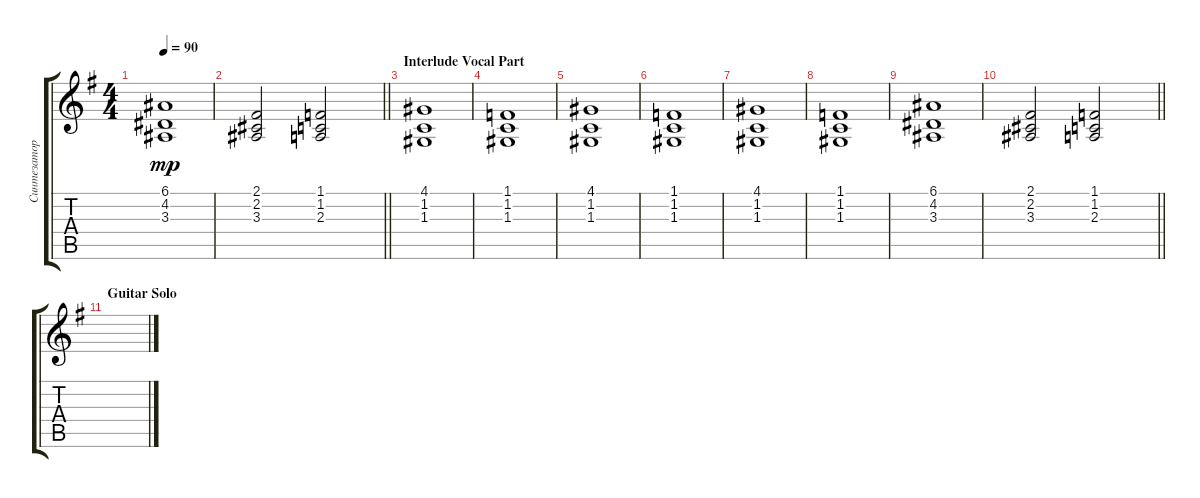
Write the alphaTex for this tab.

\track ("Синтезатор" "Синтезатор") {instrument stringensemble1}
\staff {score tabs}
\tuning (E4 B3 G3 D3 A2 E2) {hide}
\ts (4 4)
\tempo 90
\clef g2
\ks eminor
(6.1 4.2 3.3).1{dy mp} |
\barLineRight lightlight
(2.1 2.2 3.3).2 (1.1 1.2 2.3).2 |
\section ("" "Interlude Vocal Part")
(4.1 1.2 1.3).1 |
(1.1 1.2 1.3).1 |
(4.1 1.2 1.3).1 |
(1.1 1.2 1.3).1 |
(4.1 1.2 1.3).1 |
(1.1 1.2 1.3).1 |
(6.1 4.2 3.3).1 |
\barLineRight lightlight
(2.1 2.2 3.3).2 (1.1 1.2 2.3).2 |
\section ("" "Guitar Solo")
